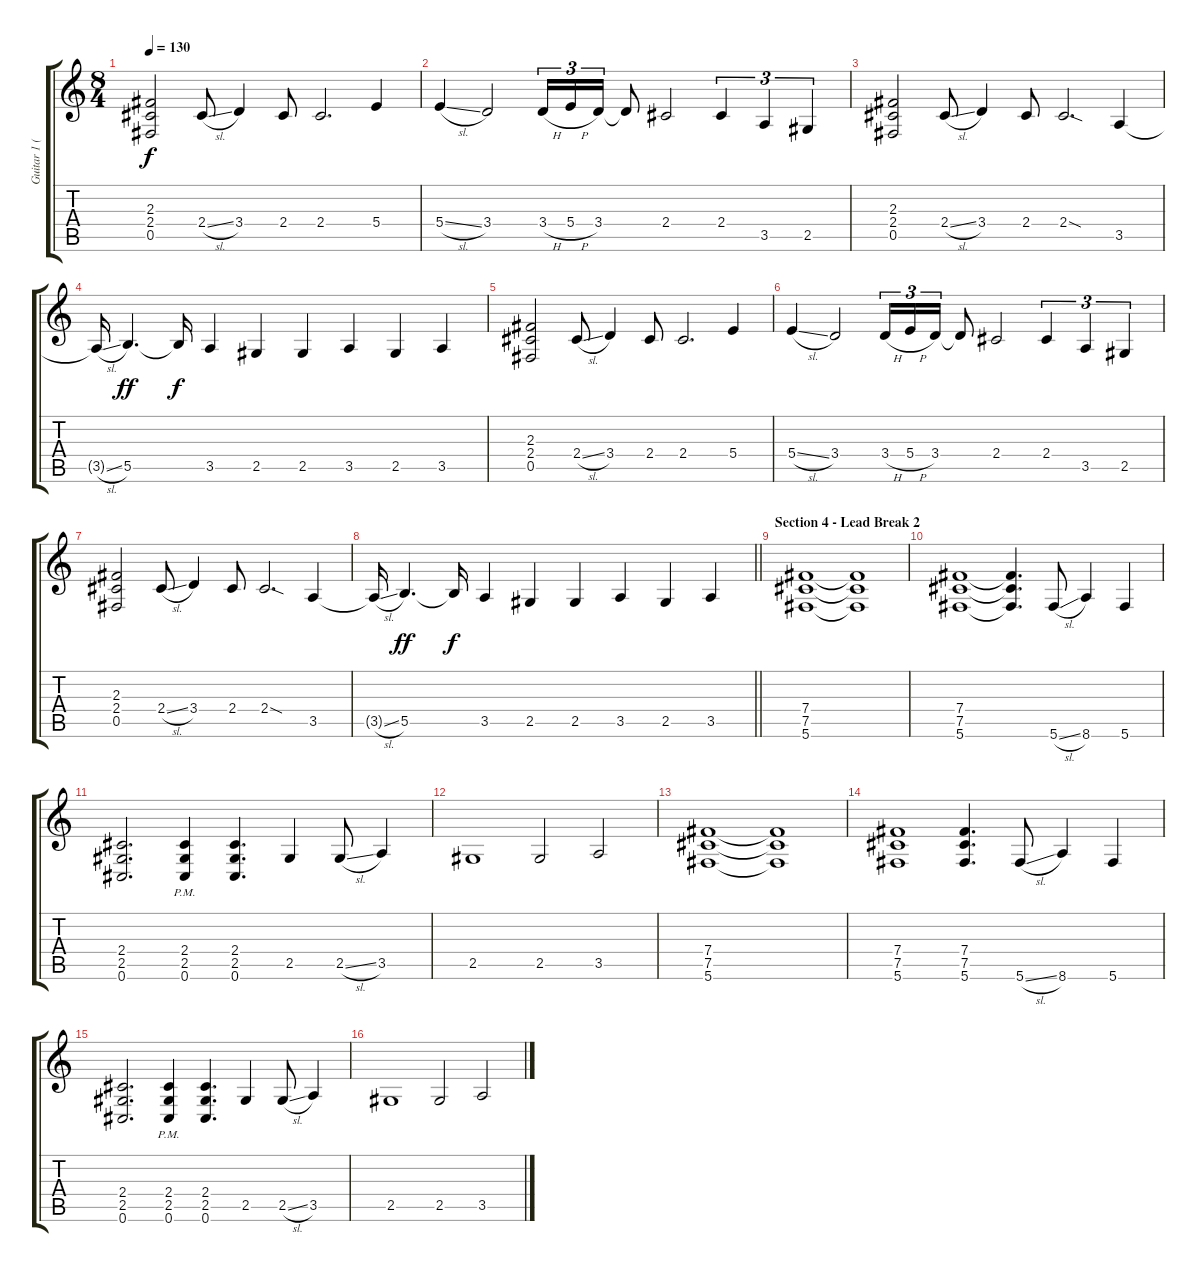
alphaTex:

\track ("Guitar 1 (Distortion)" "Guitar 1 (") {instrument distortionguitar}
\staff {score tabs}
\tuning (Db4 Ab3 E3 B2 Gb2 Db2) {hide}
\ts (8 4)
\tempo 130
\clef g2
\ks c
(2.3 2.4 0.5).2{dy f} 2.4{sl}.8 3.4.4 2.4.8 2.4.2{d} 5.4.4 |
5.4{sl}.4 3.4.2 3.4{h}.16{tu (3 2)} 5.4{h}.16{tu (3 2)} 3.4.16{tu (3 2)} 3.4{t}.8 2.4.2 2.4.4{tu (3 2)} 3.5.4{tu (3 2)} 2.5.4{tu (3 2)} |
(2.3 2.4 0.5).2 2.4{sl}.8 3.4.4 2.4.8 2.4{sod}.2{d} 3.5.4 |
3.5{sl t}.16 5.5.4{d dy ff} 5.5{t}.16{dy f} 3.5.4 2.5.4 2.5.4 3.5.4 2.5.4 3.5.4 |
(2.3 2.4 0.5).2 2.4{sl}.8 3.4.4 2.4.8 2.4.2{d} 5.4.4 |
5.4{sl}.4 3.4.2 3.4{h}.16{tu (3 2)} 5.4{h}.16{tu (3 2)} 3.4.16{tu (3 2)} 3.4{t}.8 2.4.2 2.4.4{tu (3 2)} 3.5.4{tu (3 2)} 2.5.4{tu (3 2)} |
(2.3 2.4 0.5).2 2.4{sl}.8 3.4.4 2.4.8 2.4{sod}.2{d} 3.5.4 |
\barLineRight lightlight
3.5{sl t}.16 5.5.4{d dy ff} 5.5{t}.16{dy f} 3.5.4 2.5.4 2.5.4 3.5.4 2.5.4 3.5.4 |
\section ("" "Section 4 - Lead Break 2")
(7.4 7.5 5.6).1 (7.4{t} 7.5{t} 5.6{t}).1 |
(7.4 7.5 5.6).1 (7.4{t} 7.5{t} 5.6{t}).4{d} 5.6{sl}.8 8.6.4 5.6.4 |
(2.4 2.5 0.6).2{d} (2.4{pm} 2.5{pm} 0.6{pm}).4 (2.4 2.5 0.6).4{d} 2.5.4 2.5{sl}.8 3.5.4 |
2.5.1 2.5.2 3.5.2 |
(7.4 7.5 5.6).1 (7.4{t} 7.5{t} 5.6{t}).1 |
(7.4 7.5 5.6).1 (7.4 7.5 5.6).4{d} 5.6{sl}.8 8.6.4 5.6.4 |
(2.4 2.5 0.6).2{d} (2.4{pm} 2.5{pm} 0.6{pm}).4 (2.4 2.5 0.6).4{d} 2.5.4 2.5{sl}.8 3.5.4 |
2.5.1 2.5.2 3.5.2
